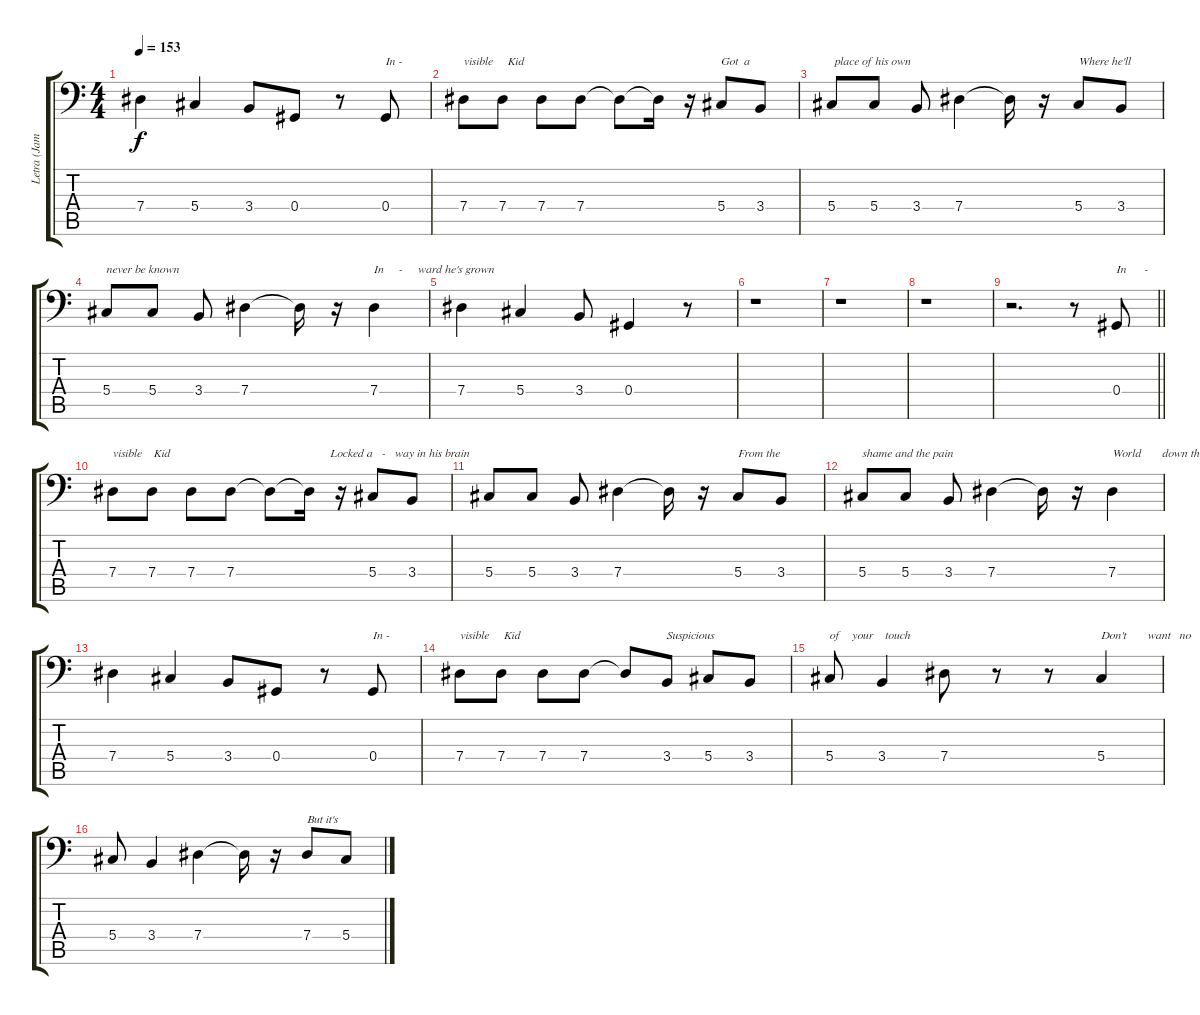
\track ("Letra (James)" "Letra (Jam") {instrument lead2sawtooth}
\staff {score tabs}
\tuning (Bb3 F3 Db3 Ab2 Eb2 Ab1) {hide}
\ts (4 4)
\tempo 153
\clef f4
\ks c
7.4.4{dy f} 5.4.4 3.4.8 0.4.8 r.8 0.4.8{txt "In - "} |
7.4.8{txt "visible     Kid"} 7.4.8 7.4.8 7.4.8 7.4{t}.8 7.4{t}.16 r.16 5.4.8{txt "Got  a  "} 3.4.8 |
5.4.8{txt " place of his own"} 5.4.8 3.4.8 7.4.4 7.4{t}.16 r.16 5.4.8{txt "Where he'll "} 3.4.8 |
5.4.8{txt "never be known"} 5.4.8 3.4.8 7.4.4 7.4{t}.16 r.16 7.4.4{txt "In     -     ward he's grown"} |
7.4.4 5.4.4 3.4.8 0.4.4 r.8 |
r.1 |
r.1 |
r.1 |
\barLineRight lightlight
r.2{d} r.8 0.4.8{txt "In      - "} |
7.4.8{txt "visible    Kid"} 7.4.8 7.4.8 7.4.8 7.4{t}.8 7.4{t}.16{txt "       Locked a   -   way in his brain"} r.16 5.4.8 3.4.8 |
5.4.8 5.4.8 3.4.8 7.4.4 7.4{t}.16 r.16 5.4.8{txt "From the"} 3.4.8 |
5.4.8{txt "shame and the pain"} 5.4.8 3.4.8 7.4.4 7.4{t}.16 r.16 7.4.4{txt "World       down the drain"} |
7.4.4 5.4.4 3.4.8 0.4.8 r.8 0.4.8{txt "In - "} |
7.4.8{txt "visible     Kid"} 7.4.8 7.4.8 7.4.8 7.4{t}.8 3.4.8{txt "Suspicious"} 5.4.8 3.4.8 |
5.4.8{txt "of    your    touch"} 3.4.4 7.4.8 r.8 r.8 5.4.4{txt "Don't       want   no      crutch"} |
5.4.8 3.4.4 7.4.4 7.4{t}.16 r.16 7.4.8{txt "But it's"} 5.4.8
